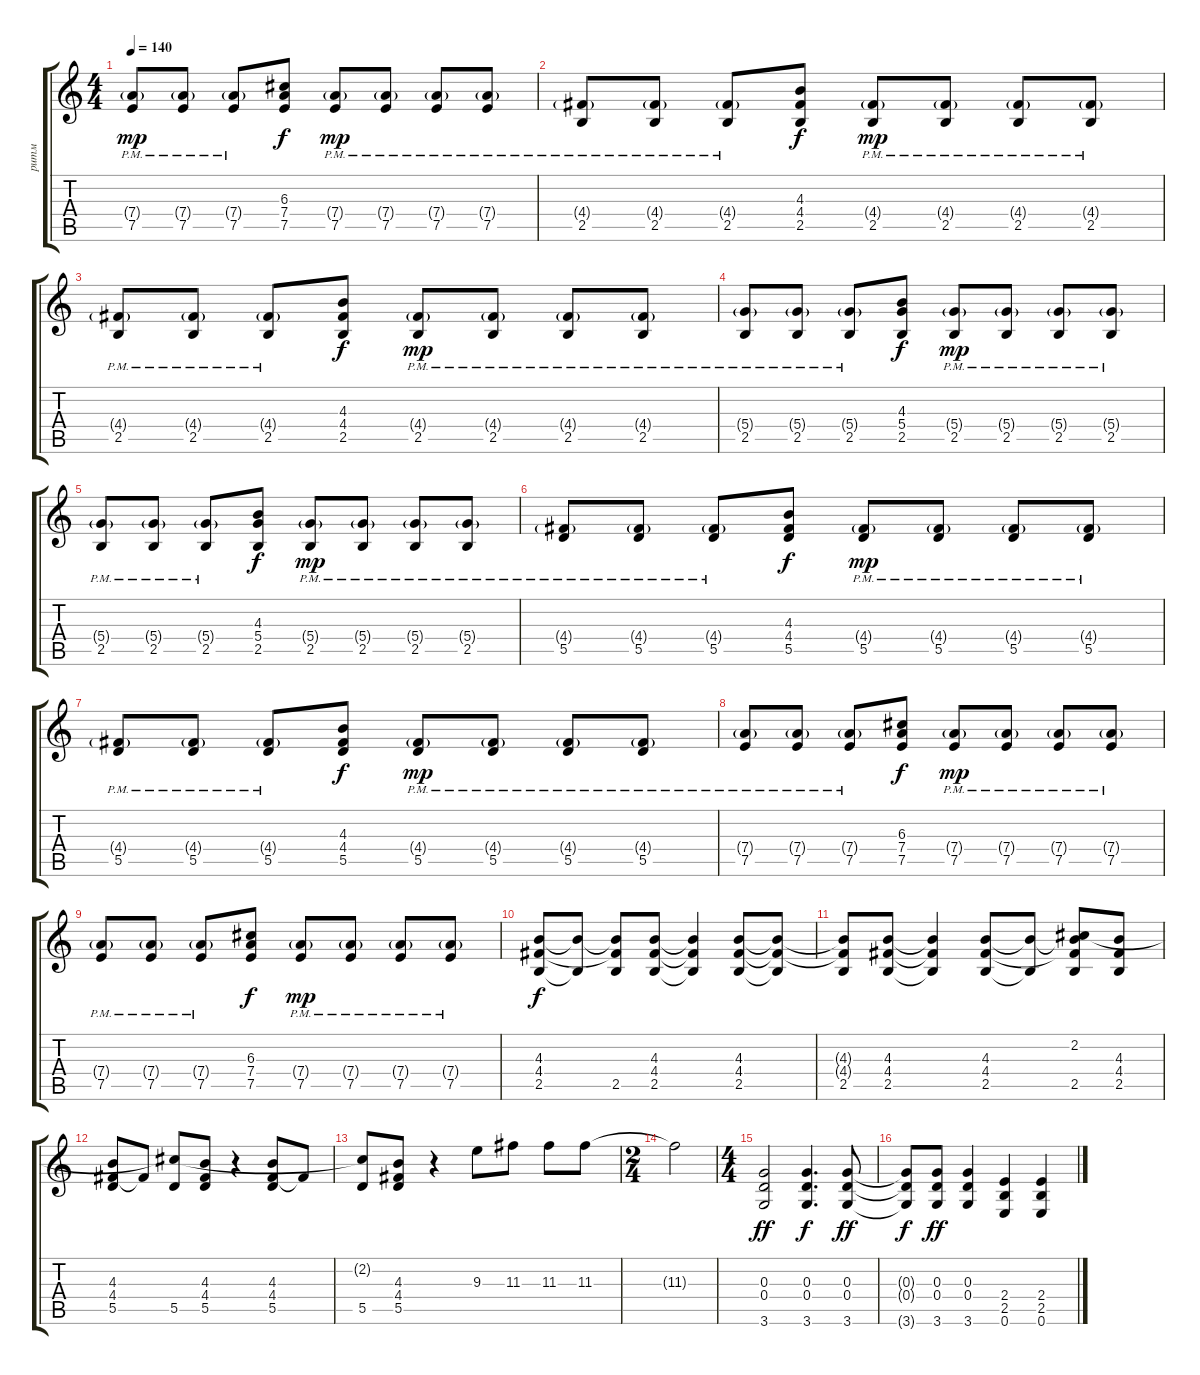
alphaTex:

\track ("ритм" "ритм") {instrument distortionguitar}
\staff {score tabs}
\tuning (E4 B3 G3 D3 A2 E2) {hide}
\ts (4 4)
\tempo 140
\clef g2
\ks c
(7.4{g} 7.5{pm}).8{dy mp} (7.4{g} 7.5{pm}).8 (7.4{g} 7.5{pm}).8 (6.3 7.4 7.5).8{dy f} (7.4{g} 7.5{pm}).8{dy mp} (7.4{g} 7.5{pm}).8 (7.4{g} 7.5{pm}).8 (7.4{g} 7.5{pm}).8 |
(4.4{g} 2.5{pm}).8 (4.4{g} 2.5{pm}).8 (4.4{g} 2.5{pm}).8 (4.3 4.4 2.5).8{dy f} (4.4{g} 2.5{pm}).8{dy mp} (4.4{g} 2.5{pm}).8 (4.4{g} 2.5{pm}).8 (4.4{g} 2.5{pm}).8 |
(4.4{g} 2.5{pm}).8 (4.4{g} 2.5{pm}).8 (4.4{g} 2.5{pm}).8 (4.3 4.4 2.5).8{dy f} (4.4{g} 2.5{pm}).8{dy mp} (4.4{g} 2.5{pm}).8 (4.4{g} 2.5{pm}).8 (4.4{g} 2.5{pm}).8 |
(5.4{g} 2.5{pm}).8 (5.4{g} 2.5{pm}).8 (5.4{g} 2.5{pm}).8 (4.3 5.4 2.5).8{dy f} (5.4{g} 2.5{pm}).8{dy mp} (5.4{g} 2.5{pm}).8 (5.4{g} 2.5{pm}).8 (5.4{g} 2.5{pm}).8 |
(5.4{g} 2.5{pm}).8 (5.4{g} 2.5{pm}).8 (5.4{g} 2.5{pm}).8 (4.3 5.4 2.5).8{dy f} (5.4{g} 2.5{pm}).8{dy mp} (5.4{g} 2.5{pm}).8 (5.4{g} 2.5{pm}).8 (5.4{g} 2.5{pm}).8 |
(4.4{g} 5.5{pm}).8 (4.4{g} 5.5{pm}).8 (4.4{g} 5.5{pm}).8 (4.3 4.4 5.5).8{dy f} (4.4{g} 5.5{pm}).8{dy mp} (4.4{g} 5.5{pm}).8 (4.4{g} 5.5{pm}).8 (4.4{g} 5.5{pm}).8 |
(4.4{g} 5.5{pm}).8 (4.4{g} 5.5{pm}).8 (4.4{g} 5.5{pm}).8 (4.3 4.4 5.5).8{dy f} (4.4{g} 5.5{pm}).8{dy mp} (4.4{g} 5.5{pm}).8 (4.4{g} 5.5{pm}).8 (4.4{g} 5.5{pm}).8 |
(7.4{g} 7.5{pm}).8 (7.4{g} 7.5{pm}).8 (7.4{g} 7.5{pm}).8 (6.3 7.4 7.5).8{dy f} (7.4{g} 7.5{pm}).8{dy mp} (7.4{g} 7.5{pm}).8 (7.4{g} 7.5{pm}).8 (7.4{g} 7.5{pm}).8 |
(7.4{g} 7.5{pm}).8 (7.4{g} 7.5{pm}).8 (7.4{g} 7.5{pm}).8 (6.3 7.4 7.5).8{dy f} (7.4{g} 7.5{pm}).8{dy mp} (7.4{g} 7.5{pm}).8 (7.4{g} 7.5{pm}).8 (7.4{g} 7.5{pm}).8 |
(4.3 4.4 2.5).8{dy f} (4.3{t} 2.5{t}).8 (4.3{t} 4.4{t} 2.5).8 (4.3 4.4 2.5).8 (4.3{t} 4.4{t} 2.5{t}).4 (4.3 4.4 2.5).8 (4.3{t} 4.4{t} 2.5{t}).8 |
(4.3{t} 4.4{t} 2.5).8 (4.3 4.4 2.5).8 (4.3{t} 4.4{t} 2.5{t}).4 (4.3 4.4 2.5).8 (4.3{t} 2.5{t}).8 (2.2 4.3{t} 4.4{t} 2.5).8 (4.3 4.4 2.5).8 |
(4.3 4.4 5.5).8 4.4{t}.8 (2.2{t} 5.5).8 (4.3 4.4 5.5).8 r.4 (4.3 4.4 5.5).8 4.4{t}.8 |
(2.2{t} 5.5).8 (4.3 4.4 5.5).8 r.4 9.3.8 11.3.8 11.3.8 11.3.8 |
\ts (2 4)
11.3{t}.2 |
\ts (4 4)
(0.3 0.4 3.6).2{dy ff} (0.3 0.4 3.6).4{d dy f} (0.3 0.4 3.6).8{dy ff} |
(0.3{t} 0.4{t} 3.6{t}).8{dy f} (0.3 0.4 3.6).8{dy ff} (0.3 0.4 3.6).4 (2.4 2.5 0.6).4 (2.4 2.5 0.6).4
